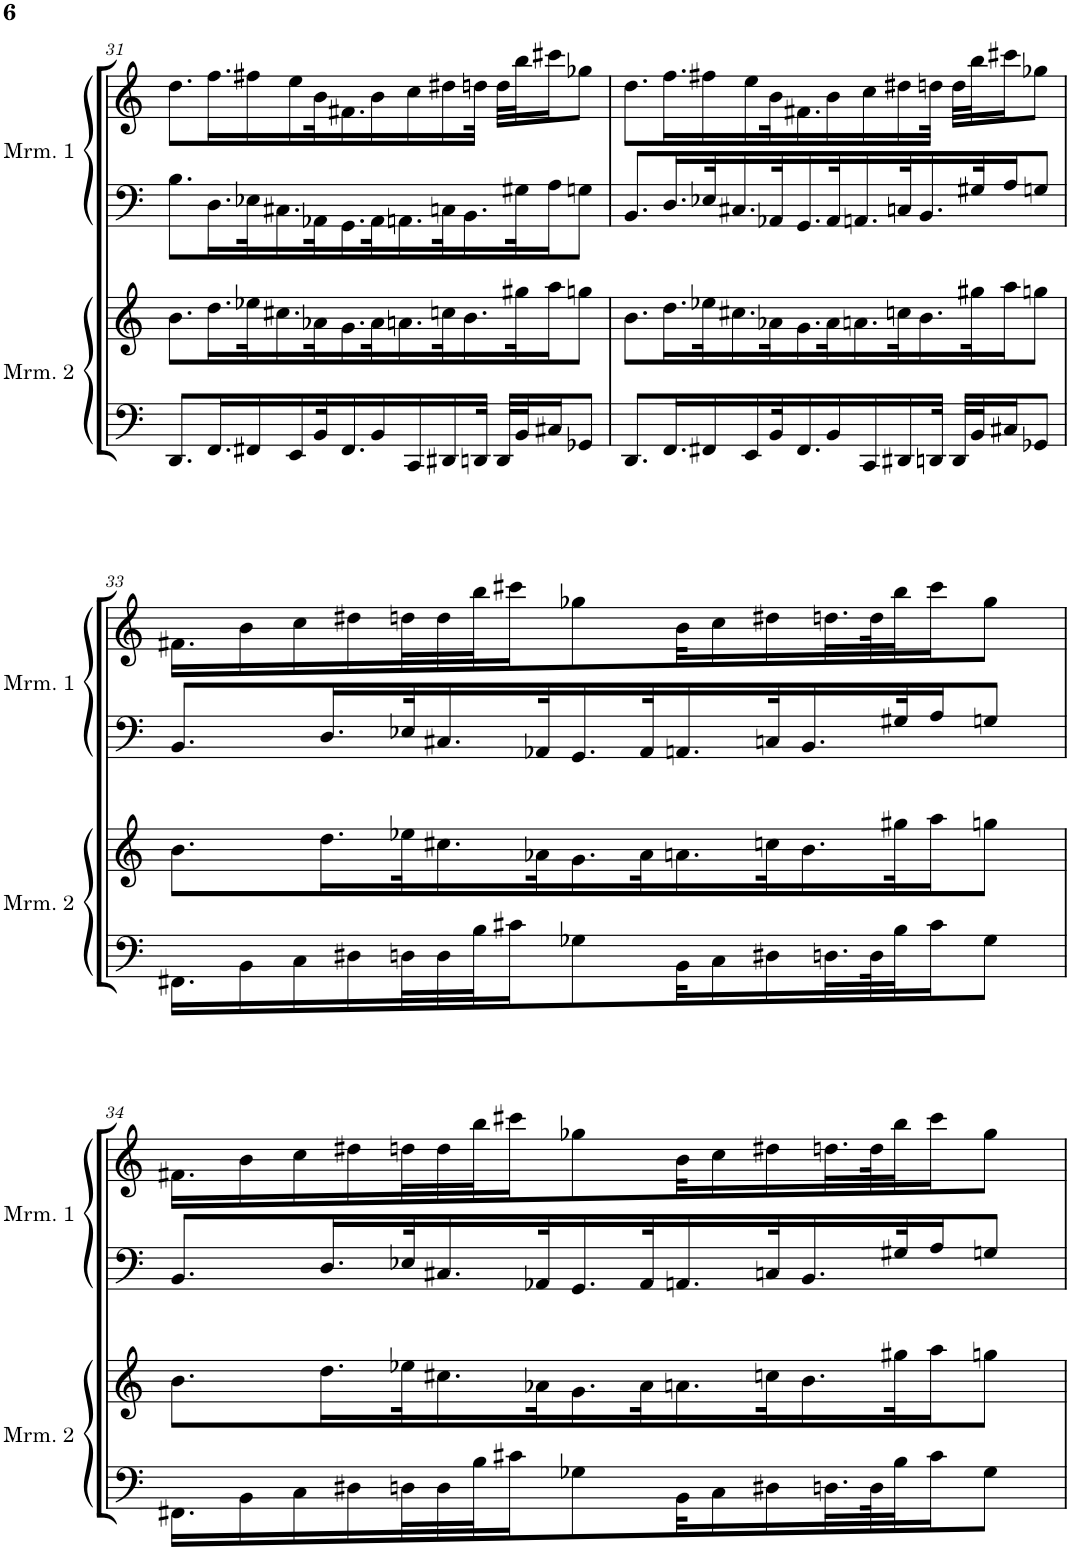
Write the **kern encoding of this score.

**kern	**kern	**kern	**kern
*part4	*part3	*part2	*part1
*staff4	*staff3	*staff2	*staff1
*I"Marimba 2	*I"Marimba 2	*I"Marimba 1	*I"Marimba 1
*I'Mrm. 2	*I'Mrm. 2	*I'Mrm. 1	*I'Mrm. 1
!!LO:PB:g=z
*clefF4	*clefG2	*clefF4	*clefG2
*k[]	*k[]	*k[]	*k[]
*M4/4	*M4/4	*M4/4	*M4/4
=31	=31	=31	=31
8.DD/L	8.b\L	8.B\L	8.dd\L
16.FF/L	16.dd\L	16.D\L	16.ff\L
16FF#X/	32ee-X\K	32E-X\K	16ff#X\
.	16.cc#X\	16.C#X\	.
16EE/	.	.	16ee\
32BB/K	32a-X\K	32AA-X\K	32b\K
16.FF#/	16.g\	16.GG\	16.f#X\
16BB/	32a-\K	32AA-\K	16b\
.	16.an\	16.AAn\	.
16CC/	.	.	16cc\
16DD#X/	32ccn\K	32Cn\K	16dd#X\
.	16.b\	16.BB\	.
32DDn/JJk	.	.	32ddn\JJk
32DD/LLL	.	.	32dd\LLL
32BB/J	32gg#X\K	32G#X\K	32bb\J
16C#X/J	16aa\J	16A\J	16ccc#X\J
8GG-X/J	8ggn\J	8Gn\J	8gg-X\J
=32	=32	=32	=32
8.DD/L	8.b\L	8.BB/L	8.dd\L
16.FF/L	16.dd\L	16.D/L	16.ff\L
16FF#X/	32ee-X\K	32E-X/K	16ff#X\
.	16.cc#X\	16.C#X/	.
16EE/	.	.	16ee\
32BB/K	32a-X\K	32AA-X/K	32b\K
16.FF#/	16.g\	16.GG/	16.f#X\
16BB/	32a-\K	32AA-/K	16b\
.	16.an\	16.AAn/	.
16CC/	.	.	16cc\
16DD#X/	32ccn\K	32Cn/K	16dd#X\
.	16.b\	16.BB/	.
32DDn/JJk	.	.	32ddn\JJk
32DD/LLL	.	.	32dd\LLL
32BB/J	32gg#X\K	32G#X/K	32bb\J
16C#X/J	16aa\J	16A/J	16ccc#X\J
8GG-X/J	8ggn\J	8Gn/J	8gg-X\J
!!LO:LB:g=z
=33	=33	=33	=33
16.FF#X\LL	8.b\L	8.BB/L	16.f#X\LL
16BB\	.	.	16b\
16C\	.	.	16cc\
.	16.dd\L	16.D/L	.
16D#X\	.	.	16dd#X\
32Dn\L	32ee-X\K	32E-X/K	32ddn\L
32D\	16.cc#X\	16.C#X/	32dd\
32B\J	.	.	32bb\J
16c#X\J	.	.	16ccc#X\J
.	32a-X\K	32AA-X/K	.
8G-X\	16.g\	16.GG/	8gg-X\
.	32a-\K	32AA-/K	.
32BB\KL	16.an\	16.AAn/	32b\KL
16C\	.	.	16cc\
16D#X\	32ccn\K	32Cn/K	16dd#X\
.	16.b\	16.BB/	.
32.Dn\L	.	.	32.ddn\L
64D\K	.	.	64dd\K
32B\J	32gg#X\K	32G#X/K	32bb\J
16c#\J	16aa\J	16A/J	16ccc#\J
8G-\J	8ggn\J	8Gn/J	8gg-\J
!!LO:LB:g=z
=34	=34	=34	=34
16.FF#X\LL	8.b\L	8.BB/L	16.f#X\LL
16BB\	.	.	16b\
16C\	.	.	16cc\
.	16.dd\L	16.D/L	.
16D#X\	.	.	16dd#X\
32Dn\L	32ee-X\K	32E-X/K	32ddn\L
32D\	16.cc#X\	16.C#X/	32dd\
32B\J	.	.	32bb\J
16c#X\J	.	.	16ccc#X\J
.	32a-X\K	32AA-X/K	.
8G-X\	16.g\	16.GG/	8gg-X\
.	32a-\K	32AA-/K	.
32BB\KL	16.an\	16.AAn/	32b\KL
16C\	.	.	16cc\
16D#X\	32ccn\K	32Cn/K	16dd#X\
.	16.b\	16.BB/	.
32.Dn\L	.	.	32.ddn\L
64D\K	.	.	64dd\K
32B\J	32gg#X\K	32G#X/K	32bb\J
16c#\J	16aa\J	16A/J	16ccc#\J
8G-\J	8ggn\J	8Gn/J	8gg-\J
=	=	=	=
*-	*-	*-	*-
